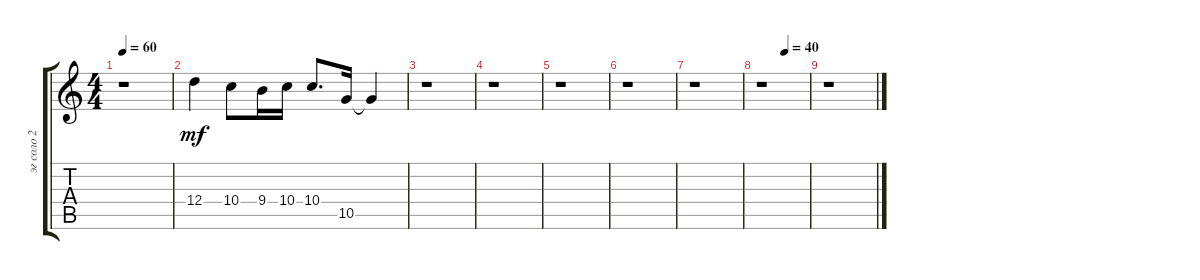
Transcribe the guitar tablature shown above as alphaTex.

\track ("эг соло 2" "эг соло 2") {instrument distortionguitar}
\staff {score tabs}
\tuning (E4 B3 G3 D3 A2 E2) {hide}
\ts (4 4)
\tempo 60
\clef g2
\ks c
r.1{dy f} |
12.4.4{dy mf} 10.4.8 9.4.16 10.4.16 10.4.8{d} 10.5.16 10.5{t}.4 |
r.1 |
r.1 |
r.1 |
r.1 |
r.1 |
\tempo (40 0.5)
r.1 |
r.1
